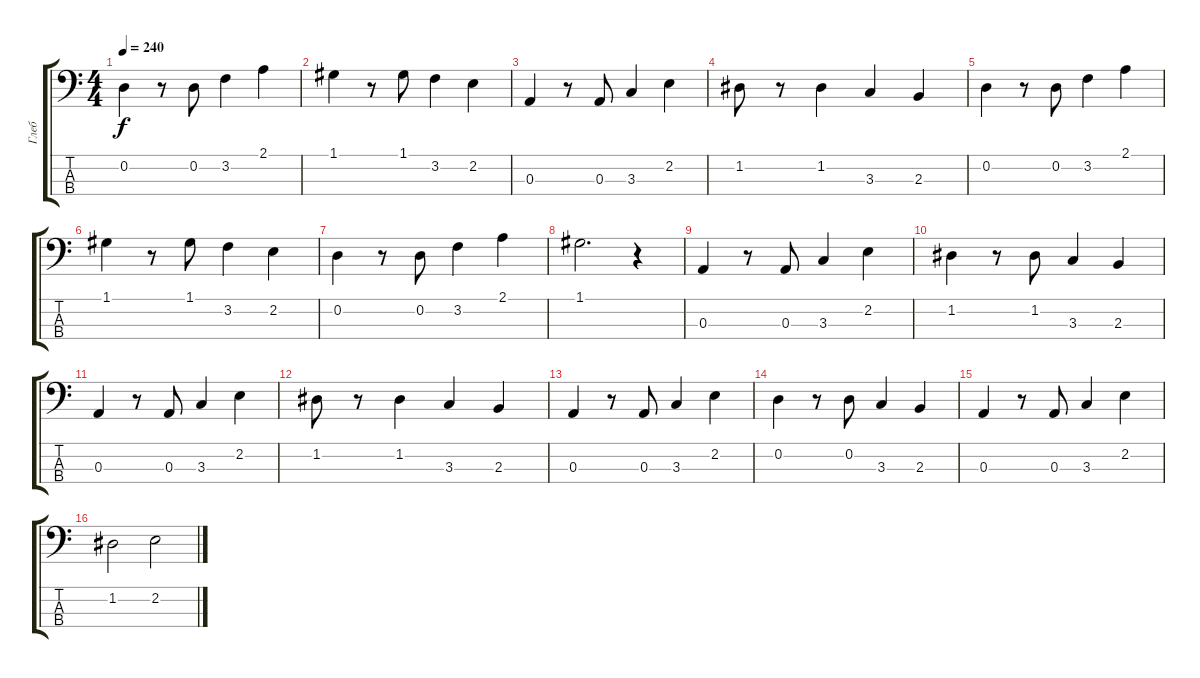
\track ("Глеб" "Глеб") {instrument slapbass1}
\staff {score tabs}
\tuning (G2 D2 A1 E1) {hide}
\ts (4 4)
\tempo 240
\clef f4
\ks c
0.2.4{dy f} r.8 0.2.8 3.2.4 2.1.4 |
1.1.4 r.8 1.1.8 3.2.4 2.2.4 |
0.3.4 r.8 0.3.8 3.3.4 2.2.4 |
1.2.8 r.8 1.2.4 3.3.4 2.3.4 |
0.2.4 r.8 0.2.8 3.2.4 2.1.4 |
1.1.4 r.8 1.1.8 3.2.4 2.2.4 |
0.2.4 r.8 0.2.8 3.2.4 2.1.4 |
1.1.2{d} r.4 |
0.3.4 r.8 0.3.8 3.3.4 2.2.4 |
1.2.4 r.8 1.2.8 3.3.4 2.3.4 |
0.3.4 r.8 0.3.8 3.3.4 2.2.4 |
1.2.8 r.8 1.2.4 3.3.4 2.3.4 |
0.3.4 r.8 0.3.8 3.3.4 2.2.4 |
0.2.4 r.8 0.2.8 3.3.4 2.3.4 |
0.3.4 r.8 0.3.8 3.3.4 2.2.4 |
1.2.2 2.2.2
